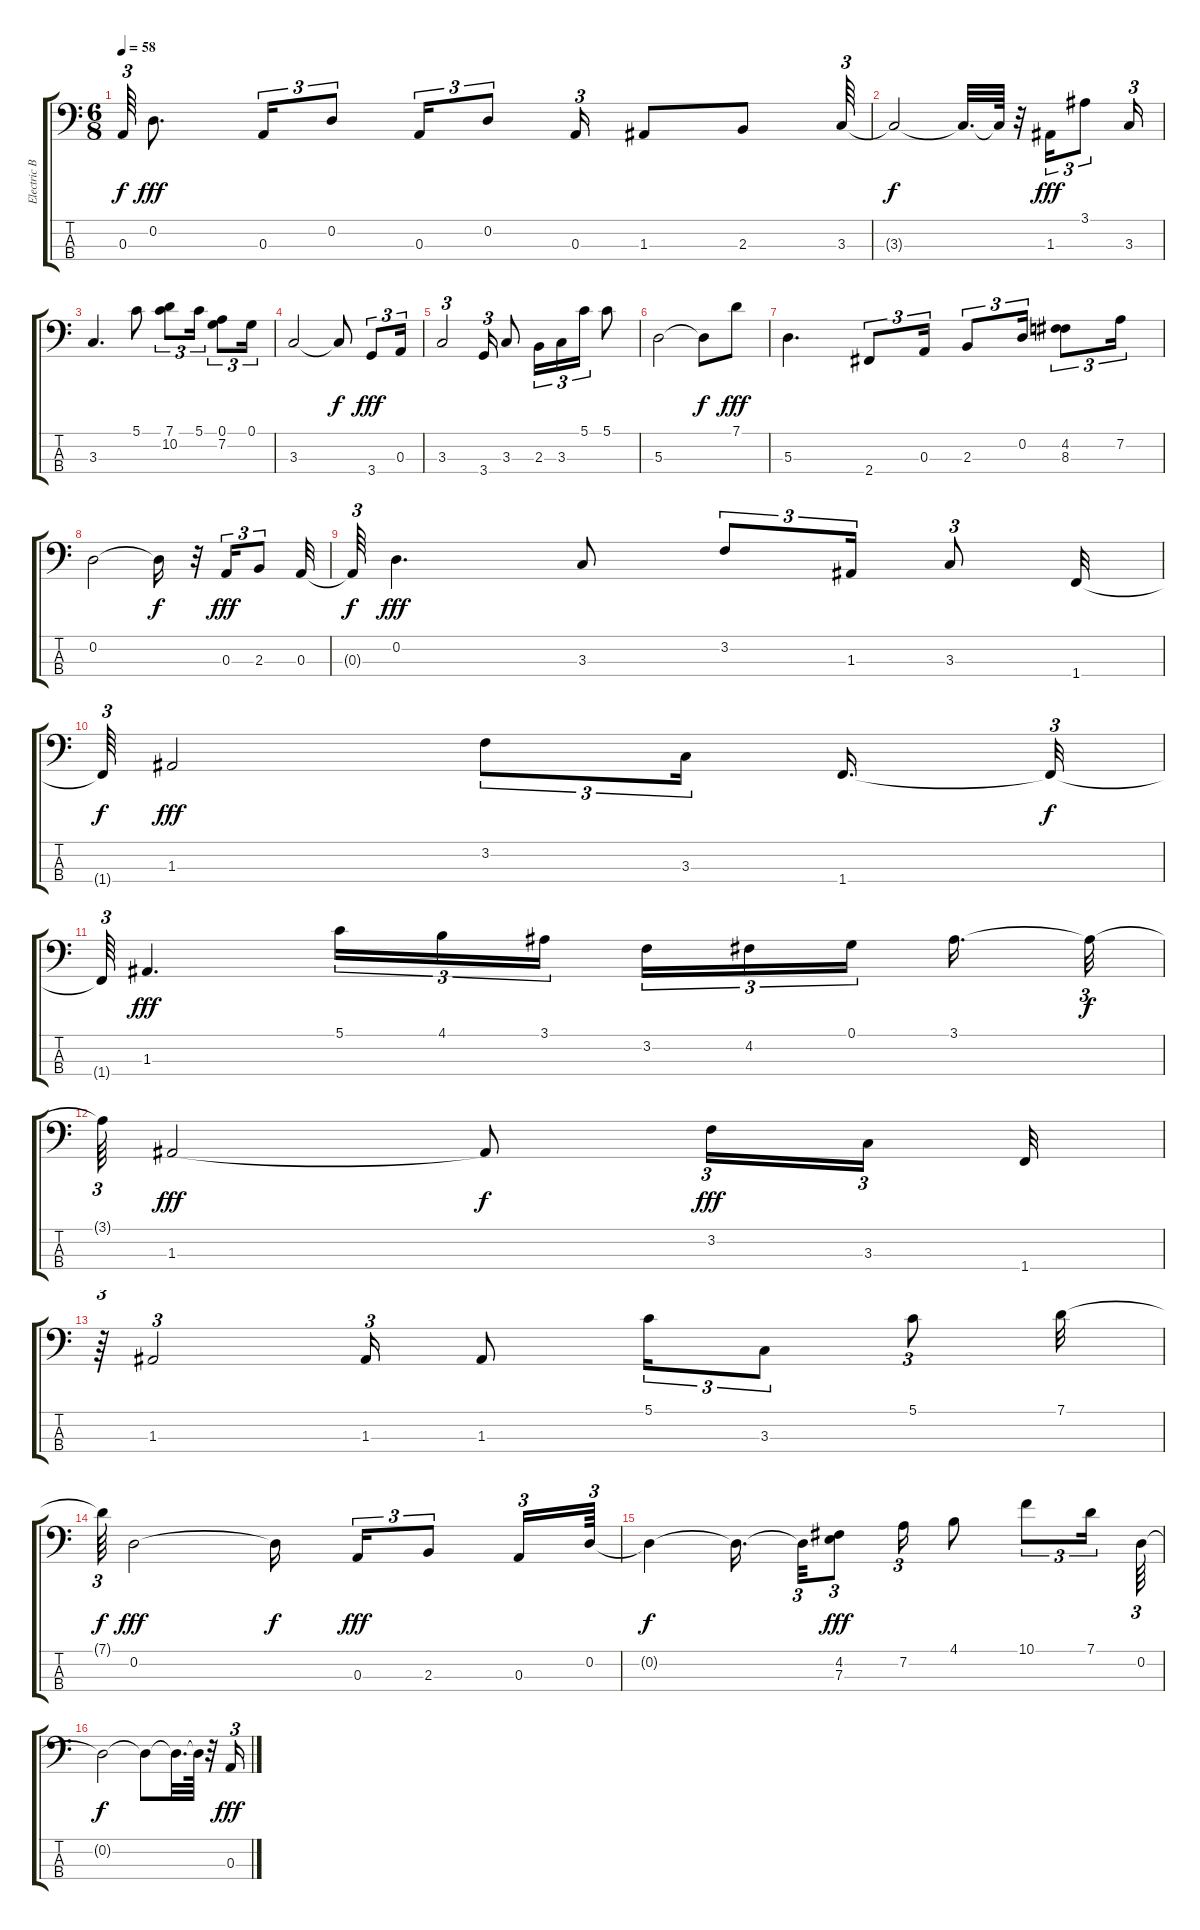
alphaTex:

\track ("Electric Bass" "Electric B") {instrument electricbassfinger}
\staff {score tabs}
\tuning (G2 D2 A1 E1) {hide}
\ts (6 8)
\tempo 58
\clef f4
\ks c
0.3{t}.64{tu (3 2) dy f} 0.2.8{d dy fff} 0.3.16{tu (3 2)} 0.2.8{tu (3 2)} 0.3.16{tu (3 2)} 0.2.8{tu (3 2)} 0.3.16{tu (3 2)} 1.3.8 2.3.8 3.3.64{tu (3 2)} |
3.3{t}.2{dy f} 3.3{t}.32{d} 3.3{t}.64 r.32 1.3.16{tu (3 2) dy fff} 3.1.8{tu (3 2)} 3.3.16{tu (3 2)} |
3.3.4{d} 5.1.8 (7.1 10.2).8{tu (3 2)} 5.1.16{tu (3 2)} (0.1 7.2).8{tu (3 2)} 0.1.16{tu (3 2)} |
3.3.2 3.3{t}.8{dy f} 3.4.8{tu (3 2) dy fff} 0.3.16{tu (3 2)} |
3.3.2{tu (3 2)} 3.4.16{tu (3 2)} 3.3.8 2.3.16{tu (3 2)} 3.3.16{tu (3 2)} 5.1.16{tu (3 2)} 5.1.8 |
5.3.2 5.3{t}.8{dy f} 7.1.8{dy fff} |
5.3.4{d} 2.4.8{tu (3 2)} 0.3.16{tu (3 2)} 2.3.8{tu (3 2)} 0.2.16{tu (3 2)} (4.2 8.3).8{tu (3 2)} 7.2.16{tu (3 2)} |
0.2.2 0.2{t}.16{dy f} r.32 0.3.16{tu (3 2) dy fff} 2.3.8{tu (3 2)} 0.3.32 |
0.3{t}.64{tu (3 2) dy f} 0.2.4{d dy fff} 3.3.8 3.2.8{tu (3 2)} 1.3.16{tu (3 2)} 3.3.8{tu (3 2)} 1.4.32 |
1.4{t}.64{tu (3 2) dy f} 1.3.2{dy fff} 3.2.8{tu (3 2)} 3.3.16{tu (3 2) beam splitsecondary} 1.4.16{d} 1.4{t}.32{tu (3 2) dy f} |
1.4{t}.64{tu (3 2)} 1.3.4{d dy fff} 5.1.16{tu (3 2)} 4.1.16{tu (3 2)} 3.1.16{tu (3 2) beam splitsecondary} 3.2.16{tu (3 2)} 4.2.16{tu (3 2)} 0.1.16{tu (3 2) beam splitsecondary} 3.1.16{d} 3.1{t}.32{tu (3 2) dy f} |
3.1{t}.64{tu (3 2)} 1.3.2{dy fff} 1.3{t}.8{dy f} 3.2.16{tu (3 2) dy fff} 3.3.16{tu (3 2) beam splitsecondary} 1.4.32 |
r.64{tu (3 2)} 1.3.2{tu (3 2)} 1.3.16{tu (3 2)} 1.3.8 5.1.16{tu (3 2)} 3.3.8{tu (3 2)} 5.1.8{tu (3 2)} 7.1.32 |
7.1{t}.64{tu (3 2) dy f} 0.2.2{dy fff} 0.2{t}.16{dy f beam splitsecondary} 0.3.16{tu (3 2) dy fff} 2.3.8{tu (3 2)} 0.3.16{tu (3 2)} 0.2.64{tu (3 2)} |
0.2{t}.4{dy f} 0.2{t}.16{d beam splitsecondary} 0.2{t}.32{tu (3 2)} (4.2 7.3).8{tu (3 2) dy fff} 7.2.16{tu (3 2)} 4.1.8 10.1.8{tu (3 2)} 7.1.16{tu (3 2)} 0.2.64{tu (3 2)} |
0.2{t}.2{dy f} 0.2{t}.8 0.2{t}.32{d} 0.2{t}.64 r.32 0.3.16{tu (3 2) dy fff}
